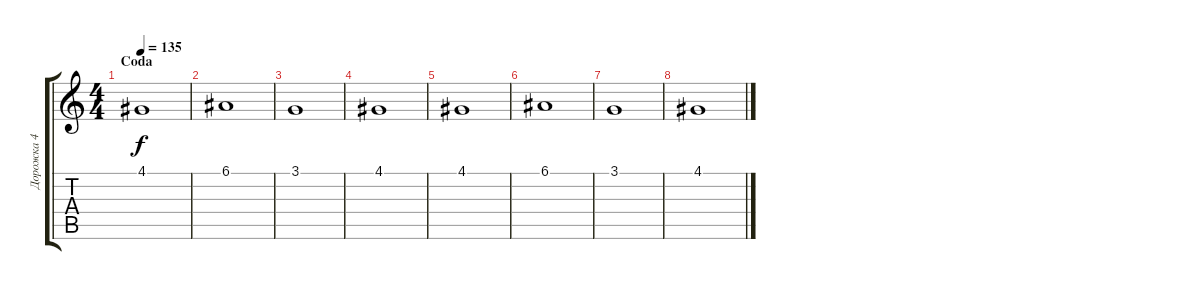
\track ("Дорожка 4" "Дорожка 4") {instrument viola}
\staff {score tabs}
\tuning (E4 B3 G3 D3 A2 E2) {hide}
\ts (4 4)
\section ("" "Coda")
\tempo 135
\clef g2
\ks c
4.1.1{dy f instrument voiceoohs} |
6.1.1 |
3.1.1 |
4.1.1 |
4.1.1 |
6.1.1 |
3.1.1 |
4.1.1
